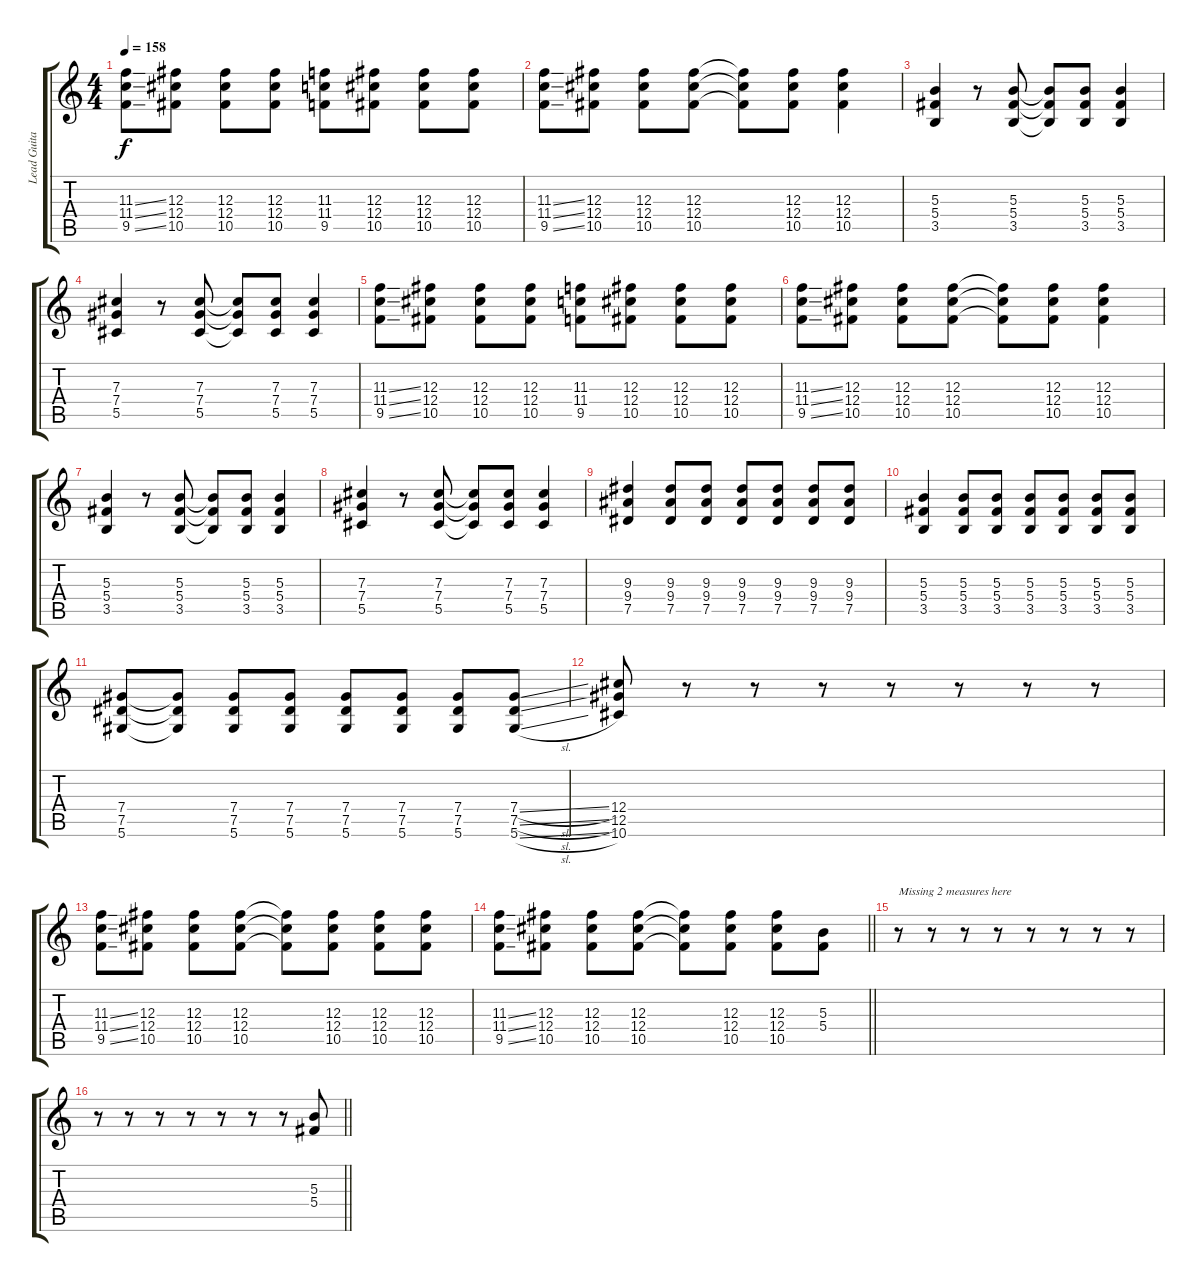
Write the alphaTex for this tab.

\track ("Lead Guitar" "Lead Guita") {instrument overdrivenguitar}
\staff {score tabs}
\tuning (Eb4 Bb3 Gb3 Db3 Ab2 Eb2) {hide}
\ts (4 4)
\tempo 158
\clef g2
\ks c
(11.3{ss} 11.4{ss} 9.5{ss}).8{dy f} (12.3 12.4 10.5).8 (12.3 12.4 10.5).8 (12.3 12.4 10.5).8 (11.3 11.4 9.5).8 (12.3 12.4 10.5).8 (12.3 12.4 10.5).8 (12.3 12.4 10.5).8 |
(11.3{ss} 11.4{ss} 9.5{ss}).8 (12.3 12.4 10.5).8 (12.3 12.4 10.5).8 (12.3 12.4 10.5).8 (12.3{t} 12.4{t} 10.5{t}).8 (12.3 12.4 10.5).8 (12.3 12.4 10.5).4 |
(5.3 5.4 3.5).4 r.8 (5.3 5.4 3.5).8 (5.3{t} 5.4{t} 3.5{t}).8 (5.3 5.4 3.5).8 (5.3 5.4 3.5).4 |
(7.3 7.4 5.5).4 r.8 (7.3 7.4 5.5).8 (7.3{t} 7.4{t} 5.5{t}).8 (7.3 7.4 5.5).8 (7.3 7.4 5.5).4 |
(11.3{ss} 11.4{ss} 9.5{ss}).8 (12.3 12.4 10.5).8 (12.3 12.4 10.5).8 (12.3 12.4 10.5).8 (11.3 11.4 9.5).8 (12.3 12.4 10.5).8 (12.3 12.4 10.5).8 (12.3 12.4 10.5).8 |
(11.3{ss} 11.4{ss} 9.5{ss}).8 (12.3 12.4 10.5).8 (12.3 12.4 10.5).8 (12.3 12.4 10.5).8 (12.3{t} 12.4{t} 10.5{t}).8 (12.3 12.4 10.5).8 (12.3 12.4 10.5).4 |
(5.3 5.4 3.5).4 r.8 (5.3 5.4 3.5).8 (5.3{t} 5.4{t} 3.5{t}).8 (5.3 5.4 3.5).8 (5.3 5.4 3.5).4 |
(7.3 7.4 5.5).4 r.8 (7.3 7.4 5.5).8 (7.3{t} 7.4{t} 5.5{t}).8 (7.3 7.4 5.5).8 (7.3 7.4 5.5).4 |
(9.3 9.4 7.5).4 (9.3 9.4 7.5).8 (9.3 9.4 7.5).8 (9.3 9.4 7.5).8 (9.3 9.4 7.5).8 (9.3 9.4 7.5).8 (9.3 9.4 7.5).8 |
(5.3 5.4 3.5).4 (5.3 5.4 3.5).8 (5.3 5.4 3.5).8 (5.3 5.4 3.5).8 (5.3 5.4 3.5).8 (5.3 5.4 3.5).8 (5.3 5.4 3.5).8 |
(7.4 7.5 5.6).8 (7.4{t} 7.5{t} 5.6{t}).8 (7.4 7.5 5.6).8 (7.4 7.5 5.6).8 (7.4 7.5 5.6).8 (7.4 7.5 5.6).8 (7.4 7.5 5.6).8 (7.4{sl} 7.5{sl} 5.6{sl}).8 |
(12.4 12.5 10.6).8 r.8 r.8 r.8 r.8 r.8 r.8 r.8 |
(11.3{ss} 11.4{ss} 9.5{ss}).8 (12.3 12.4 10.5).8 (12.3 12.4 10.5).8 (12.3 12.4 10.5).8 (12.3{t} 12.4{t} 10.5{t}).8 (12.3 12.4 10.5).8 (12.3 12.4 10.5).8 (12.3 12.4 10.5).8 |
\barLineRight lightlight
(11.3{ss} 11.4{ss} 9.5{ss}).8 (12.3 12.4 10.5).8 (12.3 12.4 10.5).8 (12.3 12.4 10.5).8 (12.3{t} 12.4{t} 10.5{t}).8 (12.3 12.4 10.5).8 (12.3 12.4 10.5).8 (5.3 5.4).8 |
r.8{txt "Missing 2 measures here"} r.8 r.8 r.8 r.8 r.8 r.8 r.8 |
\barLineRight lightlight
r.8 r.8 r.8 r.8 r.8 r.8 r.8 (5.3 5.4).8
